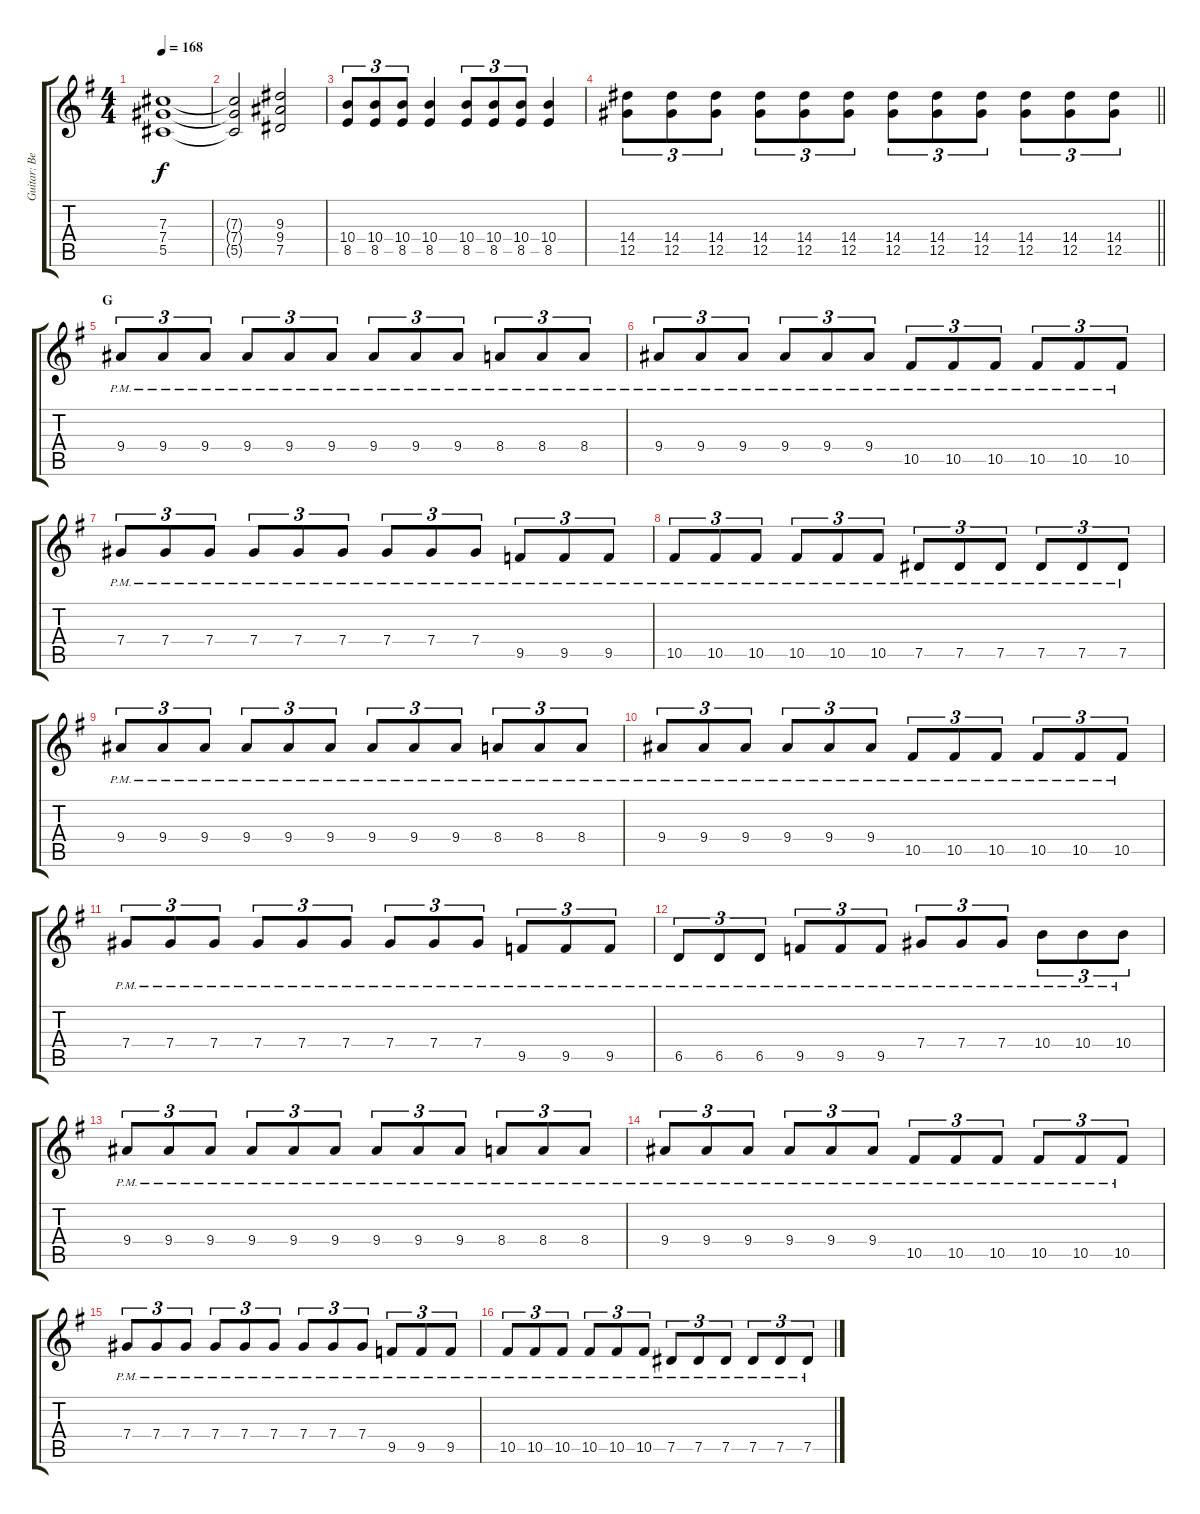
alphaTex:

\track ("Guitar: Ben" "Guitar: Be") {instrument distortionguitar}
\staff {score tabs}
\tuning (Eb4 Bb3 Gb3 Db3 Ab2 Eb2) {hide}
\ts (4 4)
\tempo 168
\clef g2
\ks g
(7.3 7.4 5.5).1{dy f} |
(7.3{t} 7.4{t} 5.5{t}).2 (9.3 9.4 7.5).2 |
(10.4 8.5).8{tu (3 2)} (10.4 8.5).8{tu (3 2)} (10.4 8.5).8{tu (3 2)} (10.4 8.5).4 (10.4 8.5).8{tu (3 2)} (10.4 8.5).8{tu (3 2)} (10.4 8.5).8{tu (3 2)} (10.4 8.5).4 |
\barLineRight lightlight
(14.4 12.5).8{tu (3 2)} (14.4 12.5).8{tu (3 2)} (14.4 12.5).8{tu (3 2)} (14.4 12.5).8{tu (3 2)} (14.4 12.5).8{tu (3 2)} (14.4 12.5).8{tu (3 2)} (14.4 12.5).8{tu (3 2)} (14.4 12.5).8{tu (3 2)} (14.4 12.5).8{tu (3 2)} (14.4 12.5).8{tu (3 2)} (14.4 12.5).8{tu (3 2)} (14.4 12.5).8{tu (3 2)} |
\section ("" "G")
9.4{pm}.8{tu (3 2)} 9.4{pm}.8{tu (3 2)} 9.4{pm}.8{tu (3 2)} 9.4{pm}.8{tu (3 2)} 9.4{pm}.8{tu (3 2)} 9.4{pm}.8{tu (3 2)} 9.4{pm}.8{tu (3 2)} 9.4{pm}.8{tu (3 2)} 9.4{pm}.8{tu (3 2)} 8.4{pm}.8{tu (3 2)} 8.4{pm}.8{tu (3 2)} 8.4{pm}.8{tu (3 2)} |
9.4{pm}.8{tu (3 2)} 9.4{pm}.8{tu (3 2)} 9.4{pm}.8{tu (3 2)} 9.4{pm}.8{tu (3 2)} 9.4{pm}.8{tu (3 2)} 9.4{pm}.8{tu (3 2)} 10.5{pm}.8{tu (3 2)} 10.5{pm}.8{tu (3 2)} 10.5{pm}.8{tu (3 2)} 10.5{pm}.8{tu (3 2)} 10.5{pm}.8{tu (3 2)} 10.5{pm}.8{tu (3 2)} |
7.4{pm}.8{tu (3 2)} 7.4{pm}.8{tu (3 2)} 7.4{pm}.8{tu (3 2)} 7.4{pm}.8{tu (3 2)} 7.4{pm}.8{tu (3 2)} 7.4{pm}.8{tu (3 2)} 7.4{pm}.8{tu (3 2)} 7.4{pm}.8{tu (3 2)} 7.4{pm}.8{tu (3 2)} 9.5{pm}.8{tu (3 2)} 9.5{pm}.8{tu (3 2)} 9.5{pm}.8{tu (3 2)} |
10.5{pm}.8{tu (3 2)} 10.5{pm}.8{tu (3 2)} 10.5{pm}.8{tu (3 2)} 10.5{pm}.8{tu (3 2)} 10.5{pm}.8{tu (3 2)} 10.5{pm}.8{tu (3 2)} 7.5{pm}.8{tu (3 2)} 7.5{pm}.8{tu (3 2)} 7.5{pm}.8{tu (3 2)} 7.5{pm}.8{tu (3 2)} 7.5{pm}.8{tu (3 2)} 7.5{pm}.8{tu (3 2)} |
9.4{pm}.8{tu (3 2)} 9.4{pm}.8{tu (3 2)} 9.4{pm}.8{tu (3 2)} 9.4{pm}.8{tu (3 2)} 9.4{pm}.8{tu (3 2)} 9.4{pm}.8{tu (3 2)} 9.4{pm}.8{tu (3 2)} 9.4{pm}.8{tu (3 2)} 9.4{pm}.8{tu (3 2)} 8.4{pm}.8{tu (3 2)} 8.4{pm}.8{tu (3 2)} 8.4{pm}.8{tu (3 2)} |
9.4{pm}.8{tu (3 2)} 9.4{pm}.8{tu (3 2)} 9.4{pm}.8{tu (3 2)} 9.4{pm}.8{tu (3 2)} 9.4{pm}.8{tu (3 2)} 9.4{pm}.8{tu (3 2)} 10.5{pm}.8{tu (3 2)} 10.5{pm}.8{tu (3 2)} 10.5{pm}.8{tu (3 2)} 10.5{pm}.8{tu (3 2)} 10.5{pm}.8{tu (3 2)} 10.5{pm}.8{tu (3 2)} |
7.4{pm}.8{tu (3 2)} 7.4{pm}.8{tu (3 2)} 7.4{pm}.8{tu (3 2)} 7.4{pm}.8{tu (3 2)} 7.4{pm}.8{tu (3 2)} 7.4{pm}.8{tu (3 2)} 7.4{pm}.8{tu (3 2)} 7.4{pm}.8{tu (3 2)} 7.4{pm}.8{tu (3 2)} 9.5{pm}.8{tu (3 2)} 9.5{pm}.8{tu (3 2)} 9.5{pm}.8{tu (3 2)} |
6.5{pm}.8{tu (3 2)} 6.5{pm}.8{tu (3 2)} 6.5{pm}.8{tu (3 2)} 9.5{pm}.8{tu (3 2)} 9.5{pm}.8{tu (3 2)} 9.5{pm}.8{tu (3 2)} 7.4{pm}.8{tu (3 2)} 7.4{pm}.8{tu (3 2)} 7.4{pm}.8{tu (3 2)} 10.4{pm}.8{tu (3 2)} 10.4{pm}.8{tu (3 2)} 10.4{pm}.8{tu (3 2)} |
9.4{pm}.8{tu (3 2)} 9.4{pm}.8{tu (3 2)} 9.4{pm}.8{tu (3 2)} 9.4{pm}.8{tu (3 2)} 9.4{pm}.8{tu (3 2)} 9.4{pm}.8{tu (3 2)} 9.4{pm}.8{tu (3 2)} 9.4{pm}.8{tu (3 2)} 9.4{pm}.8{tu (3 2)} 8.4{pm}.8{tu (3 2)} 8.4{pm}.8{tu (3 2)} 8.4{pm}.8{tu (3 2)} |
9.4{pm}.8{tu (3 2)} 9.4{pm}.8{tu (3 2)} 9.4{pm}.8{tu (3 2)} 9.4{pm}.8{tu (3 2)} 9.4{pm}.8{tu (3 2)} 9.4{pm}.8{tu (3 2)} 10.5{pm}.8{tu (3 2)} 10.5{pm}.8{tu (3 2)} 10.5{pm}.8{tu (3 2)} 10.5{pm}.8{tu (3 2)} 10.5{pm}.8{tu (3 2)} 10.5{pm}.8{tu (3 2)} |
7.4{pm}.8{tu (3 2)} 7.4{pm}.8{tu (3 2)} 7.4{pm}.8{tu (3 2)} 7.4{pm}.8{tu (3 2)} 7.4{pm}.8{tu (3 2)} 7.4{pm}.8{tu (3 2)} 7.4{pm}.8{tu (3 2)} 7.4{pm}.8{tu (3 2)} 7.4{pm}.8{tu (3 2)} 9.5{pm}.8{tu (3 2)} 9.5{pm}.8{tu (3 2)} 9.5{pm}.8{tu (3 2)} |
10.5{pm}.8{tu (3 2)} 10.5{pm}.8{tu (3 2)} 10.5{pm}.8{tu (3 2)} 10.5{pm}.8{tu (3 2)} 10.5{pm}.8{tu (3 2)} 10.5{pm}.8{tu (3 2)} 7.5{pm}.8{tu (3 2)} 7.5{pm}.8{tu (3 2)} 7.5{pm}.8{tu (3 2)} 7.5{pm}.8{tu (3 2)} 7.5{pm}.8{tu (3 2)} 7.5{pm}.8{tu (3 2)}
